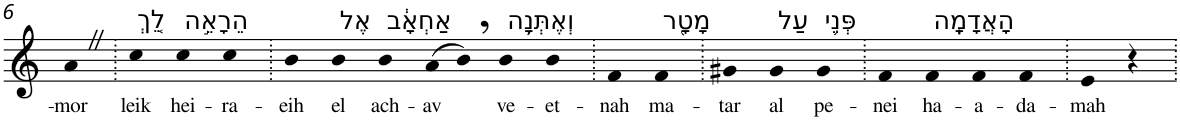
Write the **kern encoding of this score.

**kern	**text
*part1	*part1
*staff1	*staff1
*I"Piano	*
*I'Pno	*
!!LO:PB:g=z
*clefG2	*
*k[]	*
=6	=6
!	!LO:LY:b
4aZ	-mor
=7.	=7.
!LO:TX:a:t=לֵ֚ךְ	!
!	!LO:LY:b
4cc	leik
!LO:TX:a:t=הֵרָאֵ֣ה	!
!	!LO:LY:b
4cc	hei-
!	!LO:LY:b
4cc	-ra-
=8.	=8.
!	!LO:LY:b
4b	-eih
!LO:TX:a:t=אֶל	!
!	!LO:LY:b
4b	el
!LO:TX:a:t=אַחְאָ֔ב	!
!	!LO:LY:b
4b	ach-
!	!LO:LY:b
(>8a	-av
8b,)	.
!LO:TX:a:t=וְאֶתְּנָ֥ה	!
!	!LO:LY:b
4b	ve-
!	!LO:LY:b
4b	-et-
=9.	=9.
!	!LO:LY:b
4f	-nah
!LO:TX:a:t=מָטָ֖ר	!
!	!LO:LY:b
4f	ma-
=10.	=10.
!	!LO:LY:b
4g#X	-tar
!LO:TX:a:t=עַל	!
!	!LO:LY:b
4g#	al
!LO:TX:a:t=פְּנֵ֥י	!
!	!LO:LY:b
4g#	pe-
=11.	=11.
!	!LO:LY:b
4f	-nei
!LO:TX:a:t=הָאֲדָמָֽה	!
!	!LO:LY:b
4f	ha-
!	!LO:LY:b
4f	-a-
!	!LO:LY:b
4f	-da-
=12.	=12.
!	!LO:LY:b
4e	-mah
4r	.
=.	=.
*-	*-
